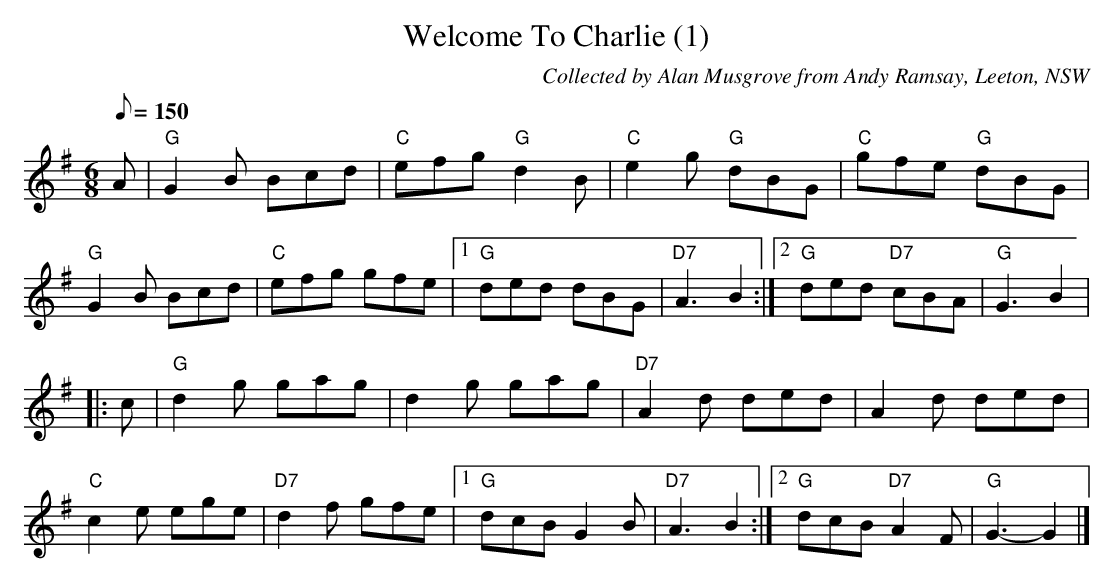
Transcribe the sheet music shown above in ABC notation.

X:1
T:Welcome To Charlie (1)
M:6/8
L:1/8
Q:150
C:Collected by Alan Musgrove from Andy Ramsay, Leeton, NSW
K:G
A|"G"G2B Bcd|"C"efg "G"d2B|"C"e2g "G"dBG|"C"gfe "G"dBG|
"G"G2B Bcd|"C"efg gfe|1"G"ded dBG|"D7"A3B2:|2"G"ded "D7"cBA|"G"G3B2|
|:c|"G"d2g gag|d2g gag|"D7"A2d ded|A2d ded|
"C"c2e ege|"D7"d2f gfe|1"G"dcBG2B|"D7"A3B2:|2"G"dcB "D7"A2F|"G"G3-G2|]
